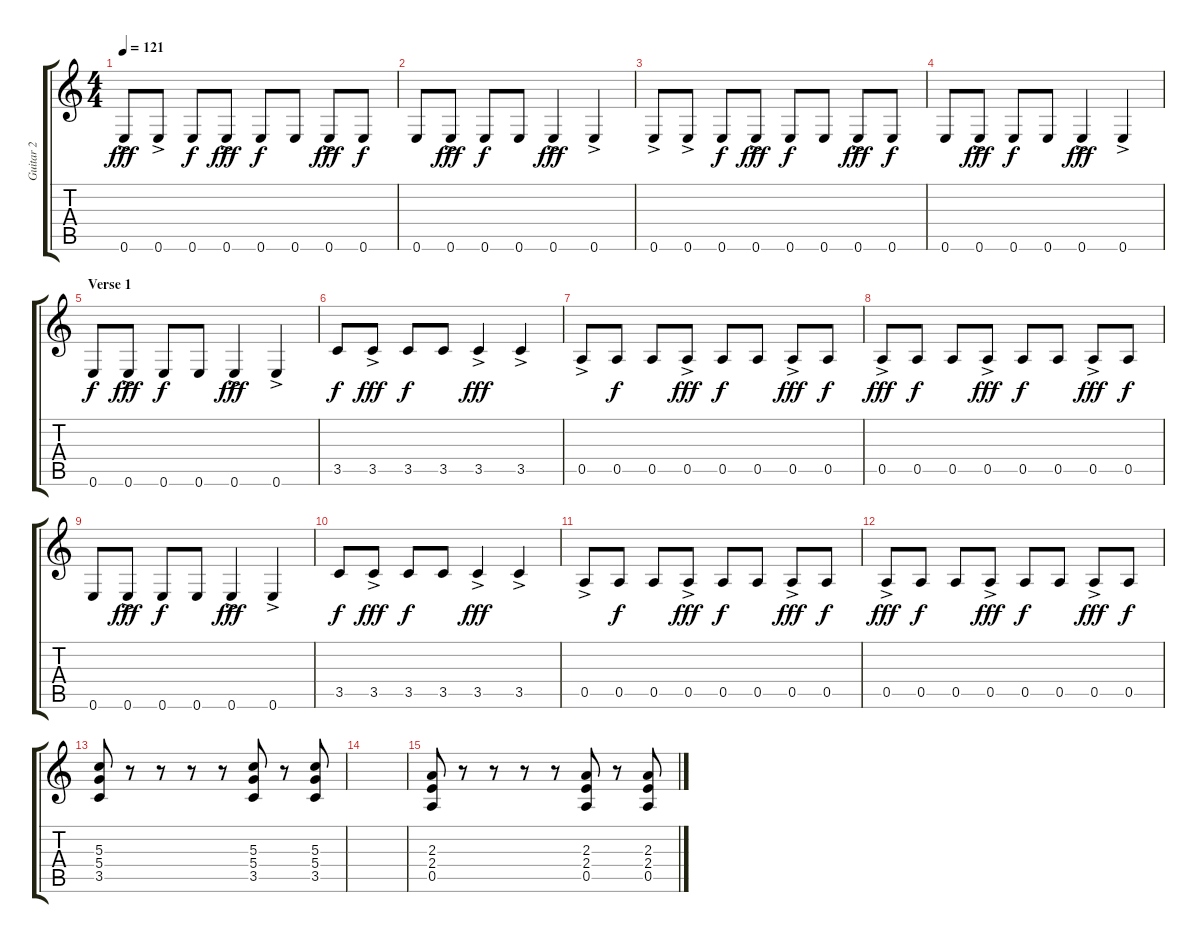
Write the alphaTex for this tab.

\track ("Guitar 2" "Guitar 2") {instrument distortionguitar}
\staff {score tabs}
\tuning (E4 B3 G3 D3 A2 E2) {hide}
\ts (4 4)
\tempo 121
\clef g2
\ks c
0.6{ac}.8{dy fff volume 13 instrument distortionguitar} 0.6{ac}.8 0.6.8{dy f} 0.6{ac}.8{dy fff} 0.6.8{dy f} 0.6.8 0.6{ac}.8{dy fff} 0.6.8{dy f} |
0.6.8 0.6{ac}.8{dy fff} 0.6.8{dy f} 0.6.8 0.6{ac}.4{dy fff} 0.6{ac}.4 |
0.6{ac}.8 0.6{ac}.8 0.6.8{dy f} 0.6{ac}.8{dy fff} 0.6.8{dy f} 0.6.8 0.6{ac}.8{dy fff} 0.6.8{dy f} |
0.6.8 0.6{ac}.8{dy fff} 0.6.8{dy f} 0.6.8 0.6{ac}.4{dy fff} 0.6{ac}.4 |
\section ("" "Verse 1")
0.6.8{dy f} 0.6{ac}.8{dy fff} 0.6.8{dy f} 0.6.8 0.6{ac}.4{dy fff} 0.6{ac}.4 |
3.5.8{dy f} 3.5{ac}.8{dy fff} 3.5.8{dy f} 3.5.8 3.5{ac}.4{dy fff} 3.5{ac}.4 |
0.5{ac}.8 0.5.8{dy f} 0.5.8 0.5{ac}.8{dy fff} 0.5.8{dy f} 0.5.8 0.5{ac}.8{dy fff} 0.5.8{dy f} |
0.5{ac}.8{dy fff} 0.5.8{dy f} 0.5.8 0.5{ac}.8{dy fff} 0.5.8{dy f} 0.5.8 0.5{ac}.8{dy fff} 0.5.8{dy f} |
0.6.8 0.6{ac}.8{dy fff} 0.6.8{dy f} 0.6.8 0.6{ac}.4{dy fff} 0.6{ac}.4 |
3.5.8{dy f} 3.5{ac}.8{dy fff} 3.5.8{dy f} 3.5.8 3.5{ac}.4{dy fff} 3.5{ac}.4 |
0.5{ac}.8 0.5.8{dy f} 0.5.8 0.5{ac}.8{dy fff} 0.5.8{dy f} 0.5.8 0.5{ac}.8{dy fff} 0.5.8{dy f} |
0.5{ac}.8{dy fff} 0.5.8{dy f} 0.5.8 0.5{ac}.8{dy fff} 0.5.8{dy f} 0.5.8 0.5{ac}.8{dy fff} 0.5.8{dy f} |
(5.3 5.4 3.5).8{volume 13} r.8 r.8 r.8 r.8 (5.3 5.4 3.5).8 r.8 (5.3 5.4 3.5).8 |
|
(2.3 2.4 0.5).8 r.8 r.8 r.8 r.8 (2.3 2.4 0.5).8 r.8 (2.3 2.4 0.5).8
